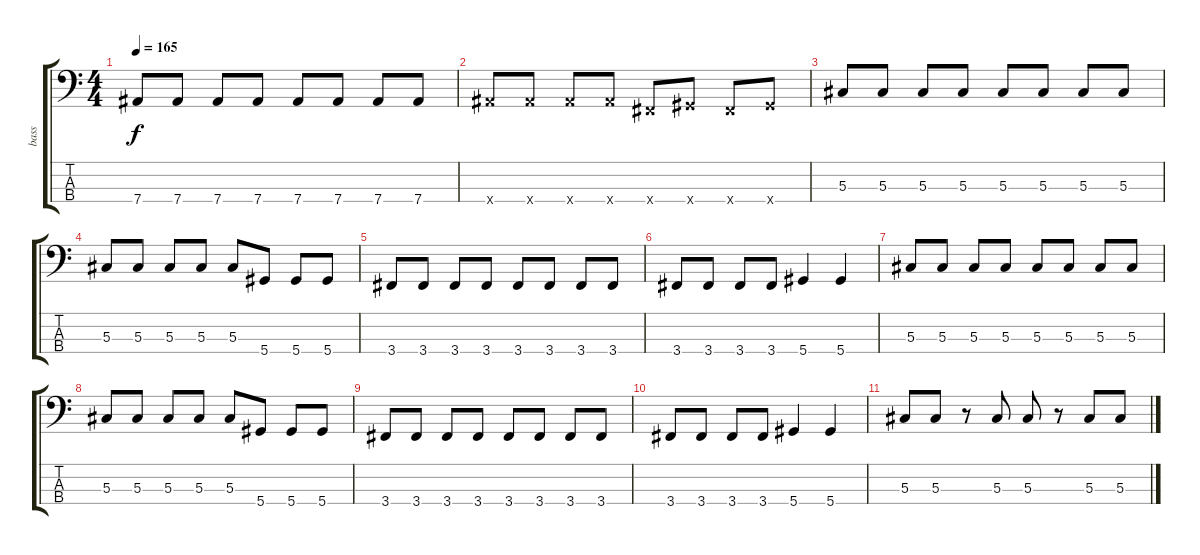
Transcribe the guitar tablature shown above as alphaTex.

\track ("bass" "bass") {instrument electricbasspick}
\staff {score tabs}
\tuning (Gb2 Db2 Ab1 Eb1) {hide}
\ts (4 4)
\tempo 165
\clef f4
\ks c
7.4.8{dy f} 7.4.8 7.4.8 7.4.8 7.4.8 7.4.8 7.4.8 7.4.8 |
7.4{x}.8 7.4{x}.8 7.4{x}.8 7.4{x}.8 3.4{x}.8 5.4{x}.8 3.4{x}.8 5.4{x}.8 |
5.3.8 5.3.8 5.3.8 5.3.8 5.3.8 5.3.8 5.3.8 5.3.8 |
5.3.8 5.3.8 5.3.8 5.3.8 5.3.8 5.4.8 5.4.8 5.4.8 |
3.4.8 3.4.8 3.4.8 3.4.8 3.4.8 3.4.8 3.4.8 3.4.8 |
3.4.8 3.4.8 3.4.8 3.4.8 5.4.4 5.4.4 |
5.3.8 5.3.8 5.3.8 5.3.8 5.3.8 5.3.8 5.3.8 5.3.8 |
5.3.8 5.3.8 5.3.8 5.3.8 5.3.8 5.4.8 5.4.8 5.4.8 |
3.4.8 3.4.8 3.4.8 3.4.8 3.4.8 3.4.8 3.4.8 3.4.8 |
3.4.8 3.4.8 3.4.8 3.4.8 5.4.4 5.4.4 |
5.3.8 5.3.8 r.8 5.3.8 5.3.8 r.8 5.3.8 5.3.8
